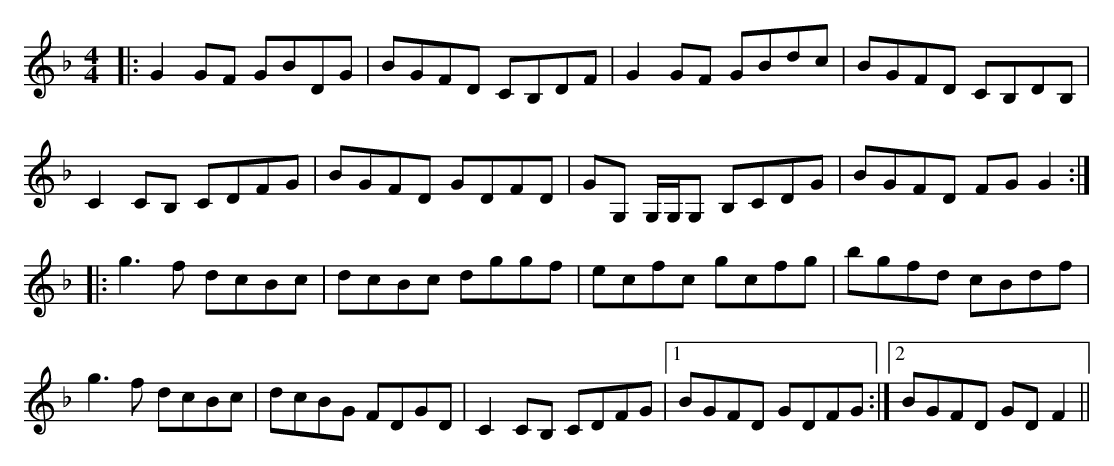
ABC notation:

X:1
M:4/4
K:Gdor
|:G2GF GBDG|BGFD CB,DF|G2GF GBdc|BGFD CB,DB,|
C2CB, CDFG|BGFD GDFD|GG, G,/G,/G, B,CDG|BGFD FGG2:|
|:g3f dcBc|dcBc dggf|ecfc gcfg|bgfd cBdf|
g3f dcBc|dcBG FDGD|C2CB, CDFG|1 BGFD GDFG:|2 BGFD GDF2||
